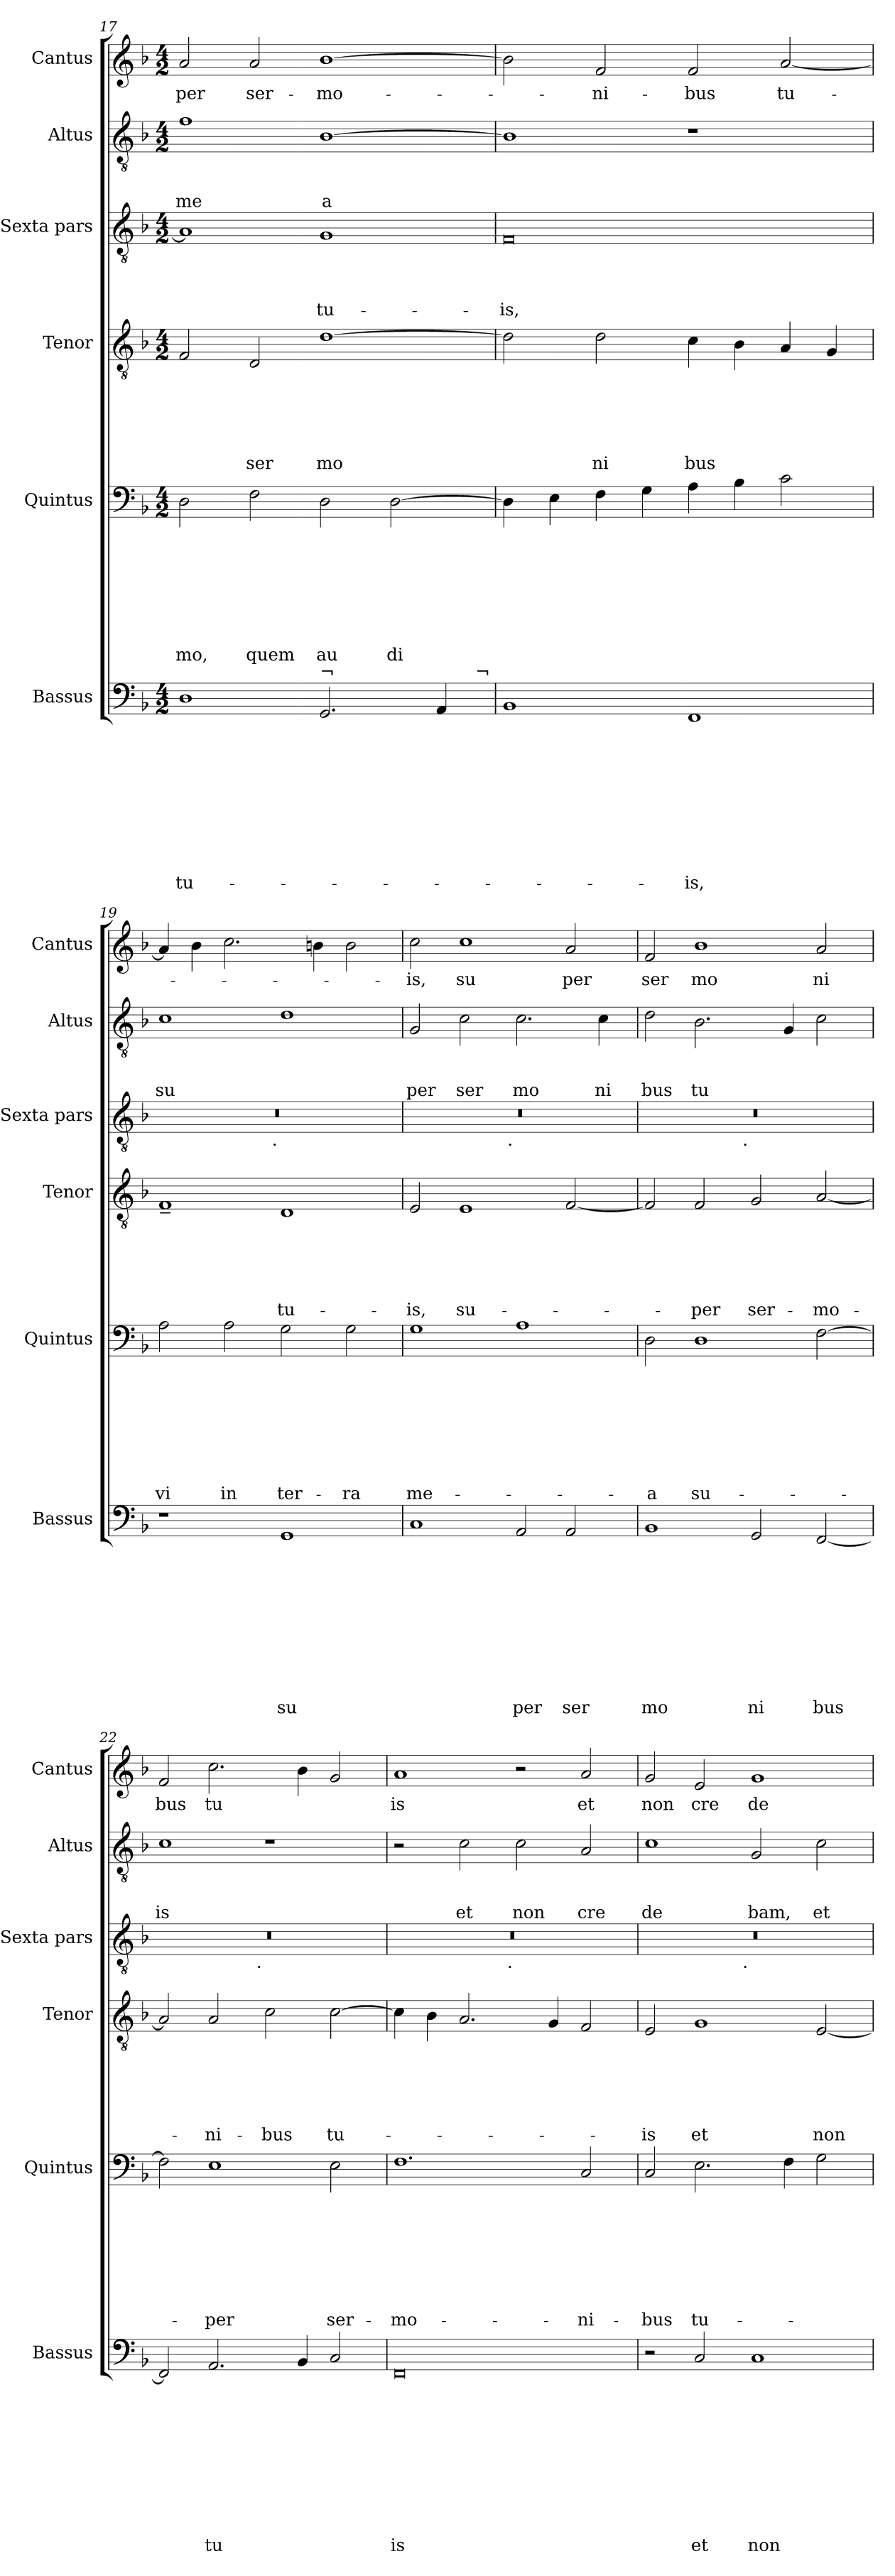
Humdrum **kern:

**kern	**text	**text	**text	**text	**text	**text	**text	**text	**text	**text	**kern	**text	**text	**text	**text	**text	**text	**text	**text	**kern	**text	**text	**text	**text	**text	**text	**kern	**text	**text	**text	**text	**kern	**text	**text	**text	**kern	**text
*part6	*part6	*part6	*part6	*part6	*part6	*part6	*part6	*part6	*part6	*part6	*part5	*part5	*part5	*part5	*part5	*part5	*part5	*part5	*part5	*part4	*part4	*part4	*part4	*part4	*part4	*part4	*part3	*part3	*part3	*part3	*part3	*part2	*part2	*part2	*part2	*part1	*part1
*staff6	*staff6	*staff6	*staff6	*staff6	*staff6	*staff6	*staff6	*staff6	*staff6	*staff6	*staff5	*staff5	*staff5	*staff5	*staff5	*staff5	*staff5	*staff5	*staff5	*staff4	*staff4	*staff4	*staff4	*staff4	*staff4	*staff4	*staff3	*staff3	*staff3	*staff3	*staff3	*staff2	*staff2	*staff2	*staff2	*staff1	*staff1
*I"Bassus	*	*	*	*	*	*	*	*	*	*	*I"Quintus	*	*	*	*	*	*	*	*	*I"Tenor	*	*	*	*	*	*	*I"Sexta pars	*	*	*	*	*I"Altus	*	*	*	*I"Cantus	*
*I'Bassus	*	*	*	*	*	*	*	*	*	*	*I'Quintus	*	*	*	*	*	*	*	*	*I'Tenor	*	*	*	*	*	*	*I'Sexta pars	*	*	*	*	*I'Altus	*	*	*	*I'Cantus	*
*clefF4	*	*	*	*	*	*	*	*	*	*	*clefF4	*	*	*	*	*	*	*	*	*clefGv2	*	*	*	*	*	*	*clefGv2	*	*	*	*	*clefGv2	*	*	*	*clefG2	*
*k[b-]	*	*	*	*	*	*	*	*	*	*	*k[b-]	*	*	*	*	*	*	*	*	*k[b-]	*	*	*	*	*	*	*k[b-]	*	*	*	*	*k[b-]	*	*	*	*k[b-]	*
*F:	*	*	*	*	*	*	*	*	*	*	*F:	*	*	*	*	*	*	*	*	*F:	*	*	*	*	*	*	*F:	*	*	*	*	*F:	*	*	*	*F:	*
*M4/2	*	*	*	*	*	*	*	*	*	*	*M4/2	*	*	*	*	*	*	*	*	*M4/2	*	*	*	*	*	*	*M4/2	*	*	*	*	*M4/2	*	*	*	*M4/2	*
=17	=17	=17	=17	=17	=17	=17	=17	=17	=17	=17	=17	=17	=17	=17	=17	=17	=17	=17	=17	=17	=17	=17	=17	=17	=17	=17	=17	=17	=17	=17	=17	=17	=17	=17	=17	=17	=17
!	!	!	!	!	!	!	!	!	!	!LO:LY:b	!	!	!	!	!	!	!	!	!LO:LY:b	!	!	!	!	!	!	!	!	!	!	!	!	!	!	!	!LO:LY:b	!	!LO:LY:b
*^	*	*	*	*	*	*	*	*	*	*	*	*	*	*	*	*	*	*	*	*	*	*	*	*	*	*	*	*	*	*	*	*	*	*	*	*	*
1D	1ryy	.	.	.	.	.	.	.	.	.	tu-	2D\	.	.	.	.	.	.	.	mo,	2F/	.	.	.	.	.	.	1A]	.	.	.	.	1f	.	.	me	2a/	-per
!	!	!	!	!	!	!	!	!	!	!	!	!	!	!	!	!	!	!	!	!LO:LY:b	!	!	!	!	!	!	!LO:LY:b	!	!	!	!	!	!	!	!	!	!	!LO:LY:b
.	.	.	.	.	.	.	.	.	.	.	.	2F\	.	.	.	.	.	.	.	quem	2D/	.	.	.	.	.	ser	.	.	.	.	.	.	.	.	.	2a/	ser-
!LO:TX:a:t=¬	!	!	!	!	!	!	!	!	!	!	!	!	!	!	!	!	!	!	!	!	!	!	!	!	!	!	!	!	!	!	!	!	!	!	!	!	!	!
!	!	!	!	!	!	!	!	!	!	!	!	!	!	!	!	!	!	!	!	!LO:LY:b	!	!	!	!	!	!	!LO:LY:b	!	!	!	!	!LO:LY:b	!	!	!	!LO:LY:b:rj	!	!LO:LY:b
2.GG/	2...ryy	.	.	.	.	.	.	.	.	.	.	2D\	.	.	.	.	.	.	.	au	[>1d	.	.	.	.	.	mo	1G	.	.	.	tu-	[>1B-	.	.	a	[>1b-	-mo-
!	!	!	!	!	!	!	!	!	!	!	!	!	!	!	!	!	!	!	!	!LO:LY:b	!	!	!	!	!	!	!	!	!	!	!	!	!	!	!	!	!	!
.	.	.	.	.	.	.	.	.	.	.	.	[>2D\	.	.	.	.	.	.	.	di	.	.	.	.	.	.	.	.	.	.	.	.	.	.	.	.	.	.
4AA/	.	.	.	.	.	.	.	.	.	.	.	.	.	.	.	.	.	.	.	.	.	.	.	.	.	.	.	.	.	.	.	.	.	.	.	.	.	.
!	!LO:TX:a:t=¬	!	!	!	!	!	!	!	!	!	!	!	!	!	!	!	!	!	!	!	!	!	!	!	!	!	!	!	!	!	!	!	!	!	!	!	!	!
.	16ryy	.	.	.	.	.	.	.	.	.	.	.	.	.	.	.	.	.	.	.	.	.	.	.	.	.	.	.	.	.	.	.	.	.	.	.	.	.
=18	=18	=18	=18	=18	=18	=18	=18	=18	=18	=18	=18	=18	=18	=18	=18	=18	=18	=18	=18	=18	=18	=18	=18	=18	=18	=18	=18	=18	=18	=18	=18	=18	=18	=18	=18	=18	=18	=18
!	!	!	!	!	!	!	!	!	!	!	!	!	!	!	!	!	!	!	!	!	!	!	!	!	!	!	!	!	!	!	!	!LO:LY:b	!	!	!	!	!	!
*v	*v	*	*	*	*	*	*	*	*	*	*	*	*	*	*	*	*	*	*	*	*	*	*	*	*	*	*	*	*	*	*	*	*	*	*	*	*	*
1BB-	.	.	.	.	.	.	.	.	.	.	4D\]	.	.	.	.	.	.	.	.	2d\]	.	.	.	.	.	.	0F	.	.	.	-is,	1B-]	.	.	.	2b-\]	.
.	.	.	.	.	.	.	.	.	.	.	4E\	.	.	.	.	.	.	.	.	.	.	.	.	.	.	.	.	.	.	.	.	.	.	.	.	.	.
!	!	!	!	!	!	!	!	!	!	!	!	!	!	!	!	!	!	!	!	!	!	!	!	!	!	!LO:LY:b	!	!	!	!	!	!	!	!	!	!	!LO:LY:b
.	.	.	.	.	.	.	.	.	.	.	4F\	.	.	.	.	.	.	.	.	2d\	.	.	.	.	.	ni	.	.	.	.	.	.	.	.	.	2f/	-ni-
.	.	.	.	.	.	.	.	.	.	.	4G\	.	.	.	.	.	.	.	.	.	.	.	.	.	.	.	.	.	.	.	.	.	.	.	.	.	.
!	!	!	!	!	!	!	!	!	!	!LO:LY:b	!	!	!	!	!	!	!	!	!	!	!	!	!	!	!	!LO:LY:b	!	!	!	!	!	!	!	!	!	!	!LO:LY:b
1FF	.	.	.	.	.	.	.	.	.	-is,	4A\	.	.	.	.	.	.	.	.	4c\	.	.	.	.	.	bus	.	.	.	.	.	1r	.	.	.	2f/	-bus
.	.	.	.	.	.	.	.	.	.	.	4B-\	.	.	.	.	.	.	.	.	4B-\	.	.	.	.	.	.	.	.	.	.	.	.	.	.	.	.	.
!	!	!	!	!	!	!	!	!	!	!	!	!	!	!	!	!	!	!	!	!	!	!	!	!	!	!	!	!	!	!	!	!	!	!	!	!	!LO:LY:b
.	.	.	.	.	.	.	.	.	.	.	2c\	.	.	.	.	.	.	.	.	4A/	.	.	.	.	.	.	.	.	.	.	.	.	.	.	.	[<2a/	tu-
.	.	.	.	.	.	.	.	.	.	.	.	.	.	.	.	.	.	.	.	4G/	.	.	.	.	.	.	.	.	.	.	.	.	.	.	.	.	.
!!LO:LB:g=z
=19	=19	=19	=19	=19	=19	=19	=19	=19	=19	=19	=19	=19	=19	=19	=19	=19	=19	=19	=19	=19	=19	=19	=19	=19	=19	=19	=19	=19	=19	=19	=19	=19	=19	=19	=19	=19	=19
!	!	!	!	!	!	!	!	!	!	!	!	!	!	!	!	!	!	!	!LO:LY:b	!	!	!	!	!	!	!	!	!	!	!	!	!	!	!	!LO:LY:b	!	!
*	*	*	*	*	*	*	*	*	*	*	*	*	*	*	*	*	*	*	*	*	*	*	*	*	*	*	*^	*	*	*	*	*	*	*	*	*	*
1r	.	.	.	.	.	.	.	.	.	.	2A\	.	.	.	.	.	.	.	vi	1F~<	.	.	.	.	.	.	0r	2ryy	.	.	.	.	1c	.	.	su	4a/]	.
.	.	.	.	.	.	.	.	.	.	.	.	.	.	.	.	.	.	.	.	.	.	.	.	.	.	.	.	.	.	.	.	.	.	.	.	.	4b-\	.
!	!	!	!	!	!	!	!	!	!	!	!	!	!	!	!	!	!	!	!LO:LY:b	!	!	!	!	!	!	!	!	!	!	!	!	!	!	!	!	!	!	!
.	.	.	.	.	.	.	.	.	.	.	2A\	.	.	.	.	.	.	.	in	.	.	.	.	.	.	.	.	4...ryy	.	.	.	.	.	.	.	.	2.cc\	.
!	!	!	!	!	!	!	!	!	!	!	!	!	!	!	!	!	!	!	!	!	!	!	!	!	!	!	!	!LO:TX:b:t=.	!	!	!	!	!	!	!	!	!	!
.	.	.	.	.	.	.	.	.	.	.	.	.	.	.	.	.	.	.	.	.	.	.	.	.	.	.	.	1ryy	.	.	.	.	.	.	.	.	.	.
!	!	!	!	!	!	!	!	!	!	!LO:LY:b	!	!	!	!	!	!	!	!	!LO:LY:b	!	!	!	!	!	!	!LO:LY:b	!	!	!	!	!	!	!	!	!	!	!	!
1GG	.	.	.	.	.	.	.	.	.	su	2G\	.	.	.	.	.	.	.	ter-	1D	.	.	.	.	.	tu-	.	.	.	.	.	.	1d	.	.	.	.	.
.	.	.	.	.	.	.	.	.	.	.	.	.	.	.	.	.	.	.	.	.	.	.	.	.	.	.	.	.	.	.	.	.	.	.	.	.	4b\	.
!	!	!	!	!	!	!	!	!	!	!	!	!	!	!	!	!	!	!	!LO:LY:b	!	!	!	!	!	!	!	!	!	!	!	!	!	!	!	!	!	!	!
.	.	.	.	.	.	.	.	.	.	.	2G\	.	.	.	.	.	.	.	-ra	.	.	.	.	.	.	.	.	.	.	.	.	.	.	.	.	.	2b\	.
.	.	.	.	.	.	.	.	.	.	.	.	.	.	.	.	.	.	.	.	.	.	.	.	.	.	.	.	32ryy	.	.	.	.	.	.	.	.	.	.
=20	=20	=20	=20	=20	=20	=20	=20	=20	=20	=20	=20	=20	=20	=20	=20	=20	=20	=20	=20	=20	=20	=20	=20	=20	=20	=20	=20	=20	=20	=20	=20	=20	=20	=20	=20	=20	=20	=20
!	!	!	!	!	!	!	!	!	!	!	!	!	!	!	!	!	!	!	!LO:LY:b	!	!	!	!	!	!	!LO:LY:b	!	!	!	!	!	!	!	!	!	!LO:LY:b	!	!LO:LY:b
1C	.	.	.	.	.	.	.	.	.	.	1G	.	.	.	.	.	.	.	me-	2E/	.	.	.	.	.	-is,	0r	2ryy	.	.	.	.	2G/	.	.	per	2cc\	-is,
!	!	!	!	!	!	!	!	!	!	!	!	!	!	!	!	!	!	!	!	!	!	!	!	!	!	!LO:LY:b	!	!	!	!	!	!	!	!	!	!LO:LY:b	!	!LO:LY:b
.	.	.	.	.	.	.	.	.	.	.	.	.	.	.	.	.	.	.	.	1E	.	.	.	.	.	su-	.	4...ryy	.	.	.	.	2c\	.	.	ser	1cc	su
!	!	!	!	!	!	!	!	!	!	!	!	!	!	!	!	!	!	!	!	!	!	!	!	!	!	!	!	!LO:TX:b:t=.	!	!	!	!	!	!	!	!	!	!
.	.	.	.	.	.	.	.	.	.	.	.	.	.	.	.	.	.	.	.	.	.	.	.	.	.	.	.	1ryy	.	.	.	.	.	.	.	.	.	.
!	!	!	!	!	!	!	!	!	!	!LO:LY:b	!	!	!	!	!	!	!	!	!	!	!	!	!	!	!	!	!	!	!	!	!	!	!	!	!	!LO:LY:b	!	!
2AA/	.	.	.	.	.	.	.	.	.	per	1A	.	.	.	.	.	.	.	.	.	.	.	.	.	.	.	.	.	.	.	.	.	2.c\	.	.	mo	.	.
!	!	!	!	!	!	!	!	!	!	!LO:LY:b	!	!	!	!	!	!	!	!	!	!	!	!	!	!	!	!	!	!	!	!	!	!	!	!	!	!	!	!LO:LY:b
2AA/	.	.	.	.	.	.	.	.	.	ser	.	.	.	.	.	.	.	.	.	[<2F/	.	.	.	.	.	.	.	.	.	.	.	.	.	.	.	.	2a/	per
!	!	!	!	!	!	!	!	!	!	!	!	!	!	!	!	!	!	!	!	!	!	!	!	!	!	!	!	!	!	!	!	!	!	!	!	!LO:LY:b	!	!
.	.	.	.	.	.	.	.	.	.	.	.	.	.	.	.	.	.	.	.	.	.	.	.	.	.	.	.	.	.	.	.	.	4c\	.	.	ni	.	.
.	.	.	.	.	.	.	.	.	.	.	.	.	.	.	.	.	.	.	.	.	.	.	.	.	.	.	.	32ryy	.	.	.	.	.	.	.	.	.	.
=21	=21	=21	=21	=21	=21	=21	=21	=21	=21	=21	=21	=21	=21	=21	=21	=21	=21	=21	=21	=21	=21	=21	=21	=21	=21	=21	=21	=21	=21	=21	=21	=21	=21	=21	=21	=21	=21	=21
!	!	!	!	!	!	!	!	!	!	!LO:LY:b	!	!	!	!	!	!	!	!	!LO:LY:b	!	!	!	!	!	!	!	!	!	!	!	!	!	!	!	!	!LO:LY:b	!	!LO:LY:b
1BB-	.	.	.	.	.	.	.	.	.	mo	2D\	.	.	.	.	.	.	.	-a	2F/]	.	.	.	.	.	.	0r	2ryy	.	.	.	.	2d\	.	.	bus	2f/	ser
!	!	!	!	!	!	!	!	!	!	!	!	!	!	!	!	!	!	!	!LO:LY:b	!	!	!	!	!	!	!LO:LY:b	!	!	!	!	!	!	!	!	!	!LO:LY:b	!	!LO:LY:b
.	.	.	.	.	.	.	.	.	.	.	1D	.	.	.	.	.	.	.	su-	2F/	.	.	.	.	.	-per	.	4...ryy	.	.	.	.	2.B-\	.	.	tu	1b-	mo
!	!	!	!	!	!	!	!	!	!	!	!	!	!	!	!	!	!	!	!	!	!	!	!	!	!	!	!	!LO:TX:b:t=.	!	!	!	!	!	!	!	!	!	!
.	.	.	.	.	.	.	.	.	.	.	.	.	.	.	.	.	.	.	.	.	.	.	.	.	.	.	.	1ryy	.	.	.	.	.	.	.	.	.	.
!	!	!	!	!	!	!	!	!	!	!LO:LY:b	!	!	!	!	!	!	!	!	!	!	!	!	!	!	!	!LO:LY:b	!	!	!	!	!	!	!	!	!	!	!	!
2GG/	.	.	.	.	.	.	.	.	.	ni	.	.	.	.	.	.	.	.	.	2G/	.	.	.	.	.	ser-	.	.	.	.	.	.	.	.	.	.	.	.
.	.	.	.	.	.	.	.	.	.	.	.	.	.	.	.	.	.	.	.	.	.	.	.	.	.	.	.	.	.	.	.	.	4G/	.	.	.	.	.
!	!	!	!	!	!	!	!	!	!	!LO:LY:b	!	!	!	!	!	!	!	!	!	!	!	!	!	!	!	!LO:LY:b	!	!	!	!	!	!	!	!	!	!	!	!LO:LY:b
[<2FF/	.	.	.	.	.	.	.	.	.	bus	[>2F\	.	.	.	.	.	.	.	.	[<2A/	.	.	.	.	.	-mo-	.	.	.	.	.	.	2c\	.	.	.	2a/	ni
.	.	.	.	.	.	.	.	.	.	.	.	.	.	.	.	.	.	.	.	.	.	.	.	.	.	.	.	32ryy	.	.	.	.	.	.	.	.	.	.
=22	=22	=22	=22	=22	=22	=22	=22	=22	=22	=22	=22	=22	=22	=22	=22	=22	=22	=22	=22	=22	=22	=22	=22	=22	=22	=22	=22	=22	=22	=22	=22	=22	=22	=22	=22	=22	=22	=22
!	!	!	!	!	!	!	!	!	!	!	!	!	!	!	!	!	!	!	!	!	!	!	!	!	!	!	!	!	!	!	!	!	!	!	!	!LO:LY:b	!	!LO:LY:b
2FF/]	.	.	.	.	.	.	.	.	.	.	2F\]	.	.	.	.	.	.	.	.	2A/]	.	.	.	.	.	.	0r	2ryy	.	.	.	.	1c	.	.	is	2f/	bus
!	!	!	!	!	!	!	!	!	!	!LO:LY:b	!	!	!	!	!	!	!	!	!LO:LY:b	!	!	!	!	!	!	!LO:LY:b	!	!	!	!	!	!	!	!	!	!	!	!LO:LY:b
2.AA/	.	.	.	.	.	.	.	.	.	tu	1E	.	.	.	.	.	.	.	-per	2A/	.	.	.	.	.	-ni-	.	4...ryy	.	.	.	.	.	.	.	.	2.cc\	tu
!	!	!	!	!	!	!	!	!	!	!	!	!	!	!	!	!	!	!	!	!	!	!	!	!	!	!	!	!LO:TX:b:t=.	!	!	!	!	!	!	!	!	!	!
.	.	.	.	.	.	.	.	.	.	.	.	.	.	.	.	.	.	.	.	.	.	.	.	.	.	.	.	1ryy	.	.	.	.	.	.	.	.	.	.
!	!	!	!	!	!	!	!	!	!	!	!	!	!	!	!	!	!	!	!	!	!	!	!	!	!	!LO:LY:b	!	!	!	!	!	!	!	!	!	!	!	!
.	.	.	.	.	.	.	.	.	.	.	.	.	.	.	.	.	.	.	.	2c\	.	.	.	.	.	-bus	.	.	.	.	.	.	1r	.	.	.	.	.
4BB-/	.	.	.	.	.	.	.	.	.	.	.	.	.	.	.	.	.	.	.	.	.	.	.	.	.	.	.	.	.	.	.	.	.	.	.	.	4b-\	.
!	!	!	!	!	!	!	!	!	!	!	!	!	!	!	!	!	!	!	!LO:LY:b	!	!	!	!	!	!	!LO:LY:b	!	!	!	!	!	!	!	!	!	!	!	!
2C/	.	.	.	.	.	.	.	.	.	.	2E\	.	.	.	.	.	.	.	ser-	[>2c\	.	.	.	.	.	tu-	.	.	.	.	.	.	.	.	.	.	2g/	.
.	.	.	.	.	.	.	.	.	.	.	.	.	.	.	.	.	.	.	.	.	.	.	.	.	.	.	.	32ryy	.	.	.	.	.	.	.	.	.	.
=23	=23	=23	=23	=23	=23	=23	=23	=23	=23	=23	=23	=23	=23	=23	=23	=23	=23	=23	=23	=23	=23	=23	=23	=23	=23	=23	=23	=23	=23	=23	=23	=23	=23	=23	=23	=23	=23	=23
!	!	!	!	!	!	!	!	!	!	!LO:LY:b	!	!	!	!	!	!	!	!	!LO:LY:b	!	!	!	!	!	!	!	!	!	!	!	!	!	!	!	!	!	!	!LO:LY:b
0FF	.	.	.	.	.	.	.	.	.	is	1.F	.	.	.	.	.	.	.	-mo-	4c\]	.	.	.	.	.	.	0r	2ryy	.	.	.	.	2r	.	.	.	1a	is
.	.	.	.	.	.	.	.	.	.	.	.	.	.	.	.	.	.	.	.	4B-\	.	.	.	.	.	.	.	.	.	.	.	.	.	.	.	.	.	.
!	!	!	!	!	!	!	!	!	!	!	!	!	!	!	!	!	!	!	!	!	!	!	!	!	!	!	!	!	!	!	!	!	!	!	!	!LO:LY:b	!	!
.	.	.	.	.	.	.	.	.	.	.	.	.	.	.	.	.	.	.	.	2.A/	.	.	.	.	.	.	.	4...ryy	.	.	.	.	2c\	.	.	et	.	.
!	!	!	!	!	!	!	!	!	!	!	!	!	!	!	!	!	!	!	!	!	!	!	!	!	!	!	!	!LO:TX:b:t=.	!	!	!	!	!	!	!	!	!	!
.	.	.	.	.	.	.	.	.	.	.	.	.	.	.	.	.	.	.	.	.	.	.	.	.	.	.	.	1ryy	.	.	.	.	.	.	.	.	.	.
!	!	!	!	!	!	!	!	!	!	!	!	!	!	!	!	!	!	!	!	!	!	!	!	!	!	!	!	!	!	!	!	!	!	!	!	!LO:LY:b	!	!
.	.	.	.	.	.	.	.	.	.	.	.	.	.	.	.	.	.	.	.	.	.	.	.	.	.	.	.	.	.	.	.	.	2c\	.	.	non	2r	.
.	.	.	.	.	.	.	.	.	.	.	.	.	.	.	.	.	.	.	.	4G/	.	.	.	.	.	.	.	.	.	.	.	.	.	.	.	.	.	.
!	!	!	!	!	!	!	!	!	!	!	!	!	!	!	!	!	!	!	!LO:LY:b	!	!	!	!	!	!	!	!	!	!	!	!	!	!	!	!	!LO:LY:b	!	!LO:LY:b
.	.	.	.	.	.	.	.	.	.	.	2C/	.	.	.	.	.	.	.	-ni-	2F/	.	.	.	.	.	.	.	.	.	.	.	.	2A/	.	.	cre	2a/	et
.	.	.	.	.	.	.	.	.	.	.	.	.	.	.	.	.	.	.	.	.	.	.	.	.	.	.	.	32ryy	.	.	.	.	.	.	.	.	.	.
=24	=24	=24	=24	=24	=24	=24	=24	=24	=24	=24	=24	=24	=24	=24	=24	=24	=24	=24	=24	=24	=24	=24	=24	=24	=24	=24	=24	=24	=24	=24	=24	=24	=24	=24	=24	=24	=24	=24
!	!	!	!	!	!	!	!	!	!	!	!	!	!	!	!	!	!	!	!LO:LY:b	!	!	!	!	!	!	!LO:LY:b	!	!	!	!	!	!	!	!	!	!LO:LY:b	!	!LO:LY:b
2r	.	.	.	.	.	.	.	.	.	.	2C/	.	.	.	.	.	.	.	-bus	2E/	.	.	.	.	.	-is	0r	2ryy	.	.	.	.	1c	.	.	de	2g/	non
!	!	!	!	!	!	!	!	!	!	!LO:LY:b	!	!	!	!	!	!	!	!	!LO:LY:b	!	!	!	!	!	!	!LO:LY:b	!	!	!	!	!	!	!	!	!	!	!	!LO:LY:b
2C/	.	.	.	.	.	.	.	.	.	et	2.E\	.	.	.	.	.	.	.	tu-	1G	.	.	.	.	.	et	.	4...ryy	.	.	.	.	.	.	.	.	2e/	cre
!	!	!	!	!	!	!	!	!	!	!	!	!	!	!	!	!	!	!	!	!	!	!	!	!	!	!	!	!LO:TX:b:t=.	!	!	!	!	!	!	!	!	!	!
.	.	.	.	.	.	.	.	.	.	.	.	.	.	.	.	.	.	.	.	.	.	.	.	.	.	.	.	1ryy	.	.	.	.	.	.	.	.	.	.
!	!	!	!	!	!	!	!	!	!	!LO:LY:b	!	!	!	!	!	!	!	!	!	!	!	!	!	!	!	!	!	!	!	!	!	!	!	!	!	!LO:LY:b	!	!LO:LY:b
1C	.	.	.	.	.	.	.	.	.	non	.	.	.	.	.	.	.	.	.	.	.	.	.	.	.	.	.	.	.	.	.	.	2G/	.	.	bam,	1g	de
.	.	.	.	.	.	.	.	.	.	.	4F\	.	.	.	.	.	.	.	.	.	.	.	.	.	.	.	.	.	.	.	.	.	.	.	.	.	.	.
!	!	!	!	!	!	!	!	!	!	!	!	!	!	!	!	!	!	!	!	!	!	!	!	!	!	!LO:LY:b	!	!	!	!	!	!	!	!	!	!LO:LY:b	!	!
.	.	.	.	.	.	.	.	.	.	.	2G\	.	.	.	.	.	.	.	.	[<2E/	.	.	.	.	.	non	.	.	.	.	.	.	2c\	.	.	et	.	.
.	.	.	.	.	.	.	.	.	.	.	.	.	.	.	.	.	.	.	.	.	.	.	.	.	.	.	.	32ryy	.	.	.	.	.	.	.	.	.	.
*	*	*	*	*	*	*	*	*	*	*	*	*	*	*	*	*	*	*	*	*	*	*	*	*	*	*	*v	*v	*	*	*	*	*	*	*	*	*	*
=	=	=	=	=	=	=	=	=	=	=	=	=	=	=	=	=	=	=	=	=	=	=	=	=	=	=	=	=	=	=	=	=	=	=	=	=	=
*-	*-	*-	*-	*-	*-	*-	*-	*-	*-	*-	*-	*-	*-	*-	*-	*-	*-	*-	*-	*-	*-	*-	*-	*-	*-	*-	*-	*-	*-	*-	*-	*-	*-	*-	*-	*-	*-
